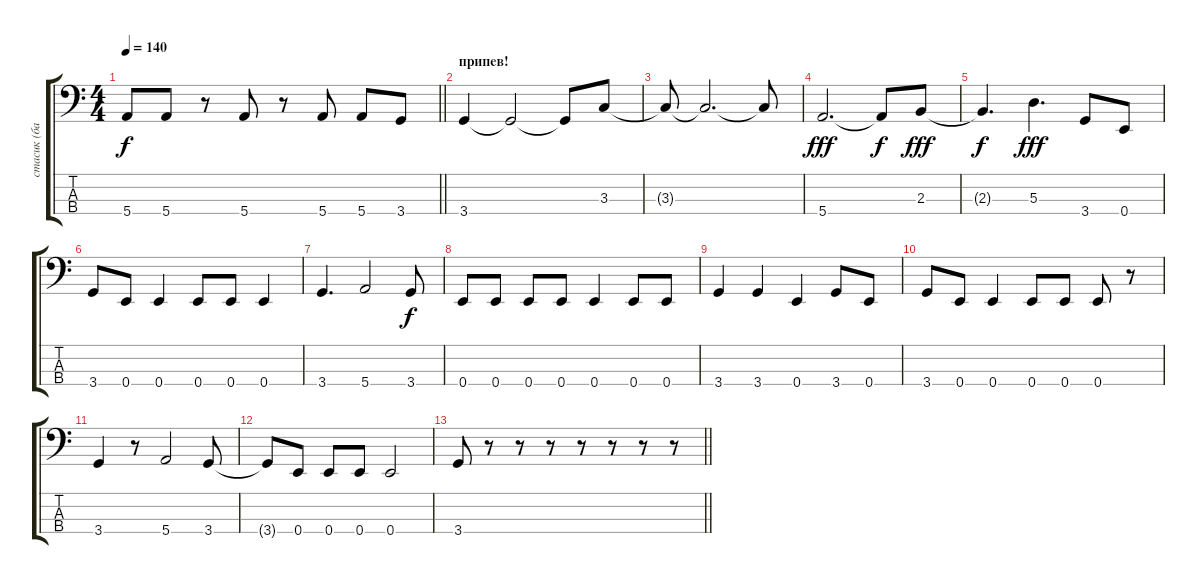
\track ("стасик (бас)" "стасик (ба") {instrument electricbasspick}
\staff {score tabs}
\tuning (G2 D2 A1 E1) {hide}
\ts (4 4)
\tempo 140
\clef f4
\barLineRight lightlight
\ks c
5.4.8{dy f} 5.4.8 r.8 5.4.8 r.8 5.4.8 5.4.8 3.4.8 |
\section ("" "припев!")
3.4.4 3.4{t}.2 3.4{t}.8 3.3.8 |
3.3{t}.8 3.3{t}.2{d} 3.3{t}.8 |
5.4.2{d dy fff} 5.4{t}.8{dy f} 2.3.8{dy fff} |
2.3{t}.4{d dy f} 5.3.4{d dy fff} 3.4.8 0.4.8 |
3.4.8 0.4.8 0.4.4 0.4.8 0.4.8 0.4.4 |
3.4.4{d} 5.4.2 3.4.8{dy f} |
0.4.8 0.4.8 0.4.8 0.4.8 0.4.4 0.4.8 0.4.8 |
3.4.4 3.4.4 0.4.4 3.4.8 0.4.8 |
3.4.8 0.4.8 0.4.4 0.4.8 0.4.8 0.4.8 r.8 |
3.4.4 r.8 5.4.2 3.4.8 |
3.4{t}.8 0.4.8 0.4.8 0.4.8 0.4.2 |
\barLineRight lightlight
3.4.8 r.8 r.8 r.8 r.8 r.8 r.8 r.8
